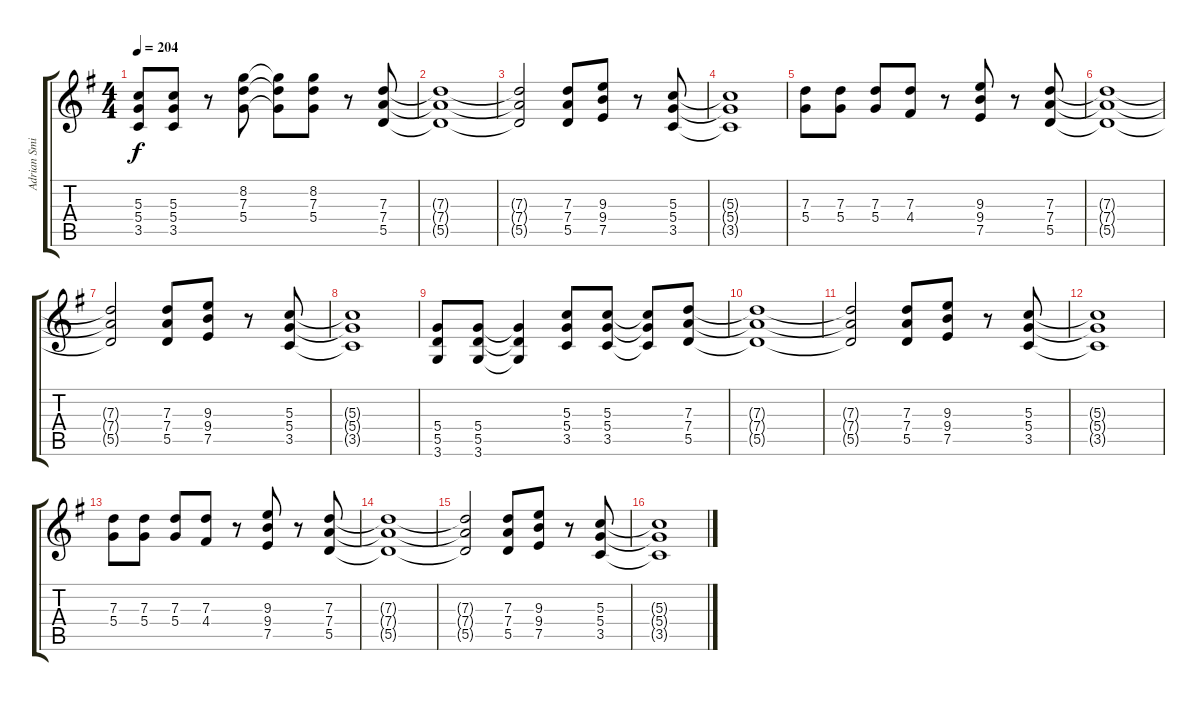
\track ("Adrian Smith (Guitar)" "Adrian Smi") {instrument distortionguitar}
\staff {score tabs}
\tuning (E4 B3 G3 D3 A2 E2) {hide}
\ts (4 4)
\tempo 204
\clef g2
\ks eminor
(5.3{t} 5.4{t} 3.5{t}).8{dy f} (5.3 5.4 3.5).8 r.8 (8.2 7.3 5.4).8 (8.2{t} 7.3{t} 5.4{t}).8 (8.2 7.3 5.4).8 r.8 (7.3 7.4 5.5).8 |
(7.3{t} 7.4{t} 5.5{t}).1 |
(7.3{t} 7.4{t} 5.5{t}).2 (7.3 7.4 5.5).8 (9.3 9.4 7.5).8 r.8 (5.3 5.4 3.5).8 |
(5.3{t} 5.4{t} 3.5{t}).1 |
(7.3 5.4).8 (7.3 5.4).8 (7.3 5.4).8 (7.3 4.4).8 r.8 (9.3 9.4 7.5).8 r.8 (7.3 7.4 5.5).8 |
(7.3{t} 7.4{t} 5.5{t}).1 |
(7.3{t} 7.4{t} 5.5{t}).2 (7.3 7.4 5.5).8 (9.3 9.4 7.5).8 r.8 (5.3 5.4 3.5).8 |
(5.3{t} 5.4{t} 3.5{t}).1 |
(5.4 5.5 3.6).8 (5.4 5.5 3.6).8 (5.4{t} 5.5{t} 3.6{t}).4 (5.3 5.4 3.5).8 (5.3 5.4 3.5).8 (5.3{t} 5.4{t} 3.5{t}).8 (7.3 7.4 5.5).8 |
(7.3{t} 7.4{t} 5.5{t}).1 |
(7.3{t} 7.4{t} 5.5{t}).2 (7.3 7.4 5.5).8 (9.3 9.4 7.5).8 r.8 (5.3 5.4 3.5).8 |
(5.3{t} 5.4{t} 3.5{t}).1 |
(7.3 5.4).8 (7.3 5.4).8 (7.3 5.4).8 (7.3 4.4).8 r.8 (9.3 9.4 7.5).8 r.8 (7.3 7.4 5.5).8 |
(7.3{t} 7.4{t} 5.5{t}).1 |
(7.3{t} 7.4{t} 5.5{t}).2 (7.3 7.4 5.5).8 (9.3 9.4 7.5).8 r.8 (5.3 5.4 3.5).8 |
(5.3{t} 5.4{t} 3.5{t}).1
